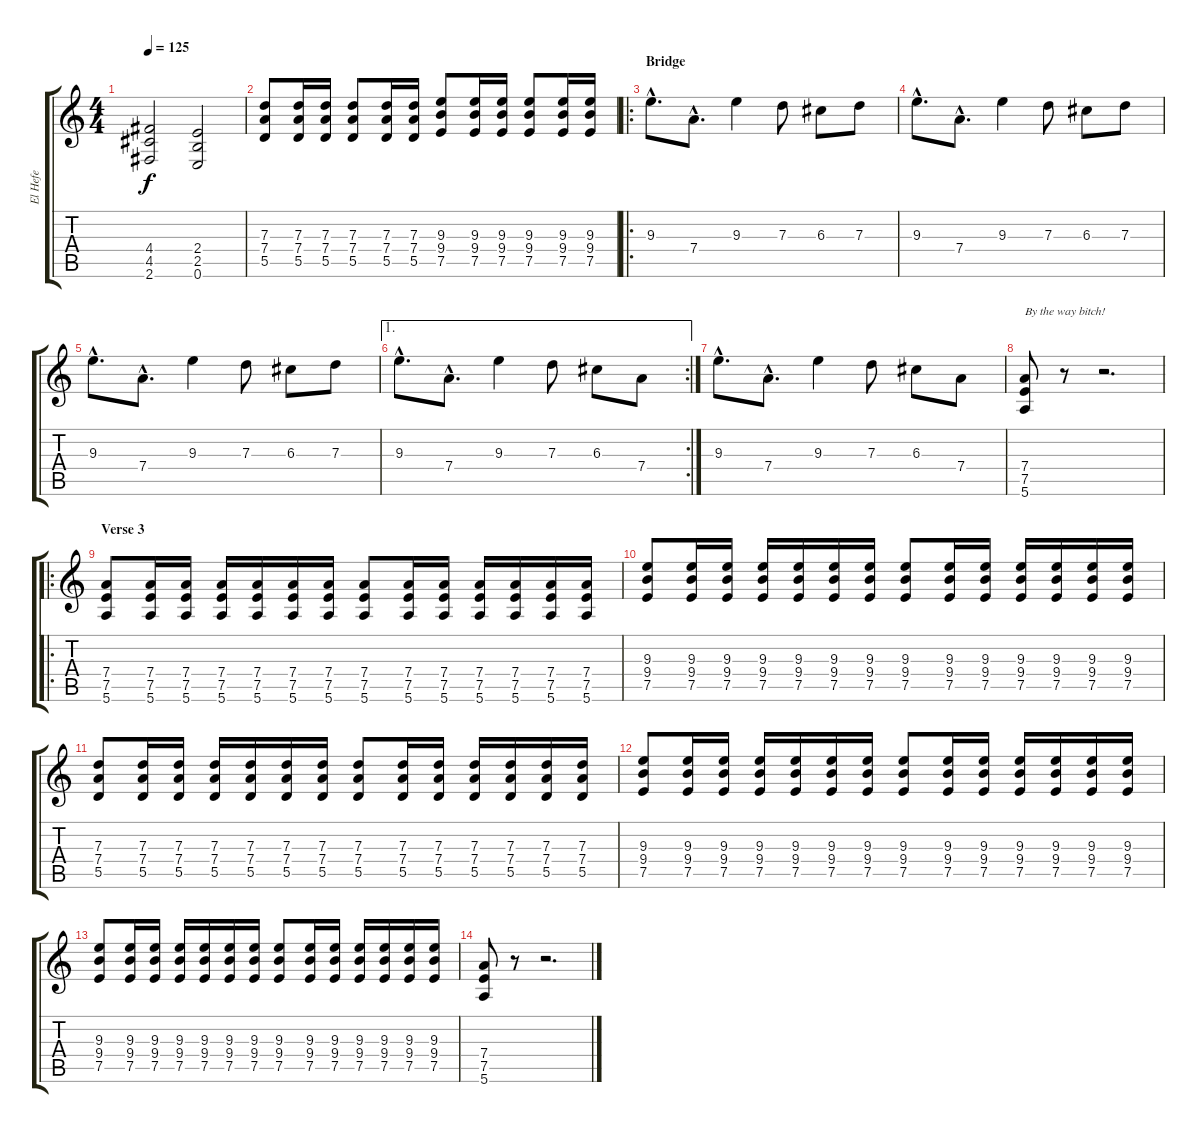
\track ("El Hefe" "El Hefe") {instrument overdrivenguitar}
\staff {score tabs}
\tuning (E4 B3 G3 D3 A2 E2) {hide}
\ts (4 4)
\tempo 125
\clef g2
\ks c
(4.4 4.5 2.6).2{dy f} (2.4 2.5 0.6).2 |
(7.3 7.4 5.5).8 (7.3 7.4 5.5).16 (7.3 7.4 5.5).16 (7.3 7.4 5.5).8 (7.3 7.4 5.5).16 (7.3 7.4 5.5).16 (9.3 9.4 7.5).8 (9.3 9.4 7.5).16 (9.3 9.4 7.5).16 (9.3 9.4 7.5).8 (9.3 9.4 7.5).16 (9.3 9.4 7.5).16 |
\ro
\section ("" "Bridge")
9.3{hac}.8{d volume 16} 7.4{hac}.8{d} 9.3.4 7.3.8 6.3.8 7.3.8 |
9.3{hac}.8{d} 7.4{hac}.8{d} 9.3.4 7.3.8 6.3.8 7.3.8 |
9.3{hac}.8{d} 7.4{hac}.8{d} 9.3.4 7.3.8 6.3.8 7.3.8 |
\ae 1
\rc 2
9.3{hac}.8{d} 7.4{hac}.8{d} 9.3.4 7.3.8 6.3.8 7.4.8 |
9.3{hac}.8{d} 7.4{hac}.8{d} 9.3.4 7.3.8 6.3.8 7.4.8 |
(7.4 7.5 5.6).8{txt "By the way bitch!"} r.8 r.2{d} |
\ro
\section ("" "Verse 3")
(7.4 7.5 5.6).8{volume 13} (7.4 7.5 5.6).16 (7.4 7.5 5.6).16 (7.4 7.5 5.6).16 (7.4 7.5 5.6).16 (7.4 7.5 5.6).16 (7.4 7.5 5.6).16 (7.4 7.5 5.6).8 (7.4 7.5 5.6).16 (7.4 7.5 5.6).16 (7.4 7.5 5.6).16 (7.4 7.5 5.6).16 (7.4 7.5 5.6).16 (7.4 7.5 5.6).16 |
(9.3 9.4 7.5).8 (9.3 9.4 7.5).16 (9.3 9.4 7.5).16 (9.3 9.4 7.5).16 (9.3 9.4 7.5).16 (9.3 9.4 7.5).16 (9.3 9.4 7.5).16 (9.3 9.4 7.5).8 (9.3 9.4 7.5).16 (9.3 9.4 7.5).16 (9.3 9.4 7.5).16 (9.3 9.4 7.5).16 (9.3 9.4 7.5).16 (9.3 9.4 7.5).16 |
(7.3 7.4 5.5).8 (7.3 7.4 5.5).16 (7.3 7.4 5.5).16 (7.3 7.4 5.5).16 (7.3 7.4 5.5).16 (7.3 7.4 5.5).16 (7.3 7.4 5.5).16 (7.3 7.4 5.5).8 (7.3 7.4 5.5).16 (7.3 7.4 5.5).16 (7.3 7.4 5.5).16 (7.3 7.4 5.5).16 (7.3 7.4 5.5).16 (7.3 7.4 5.5).16 |
(9.3 9.4 7.5).8 (9.3 9.4 7.5).16 (9.3 9.4 7.5).16 (9.3 9.4 7.5).16 (9.3 9.4 7.5).16 (9.3 9.4 7.5).16 (9.3 9.4 7.5).16 (9.3 9.4 7.5).8 (9.3 9.4 7.5).16 (9.3 9.4 7.5).16 (9.3 9.4 7.5).16 (9.3 9.4 7.5).16 (9.3 9.4 7.5).16 (9.3 9.4 7.5).16 |
(9.3 9.4 7.5).8 (9.3 9.4 7.5).16 (9.3 9.4 7.5).16 (9.3 9.4 7.5).16 (9.3 9.4 7.5).16 (9.3 9.4 7.5).16 (9.3 9.4 7.5).16 (9.3 9.4 7.5).8 (9.3 9.4 7.5).16 (9.3 9.4 7.5).16 (9.3 9.4 7.5).16 (9.3 9.4 7.5).16 (9.3 9.4 7.5).16 (9.3 9.4 7.5).16 |
(7.4 7.5 5.6).8 r.8 r.2{d}
